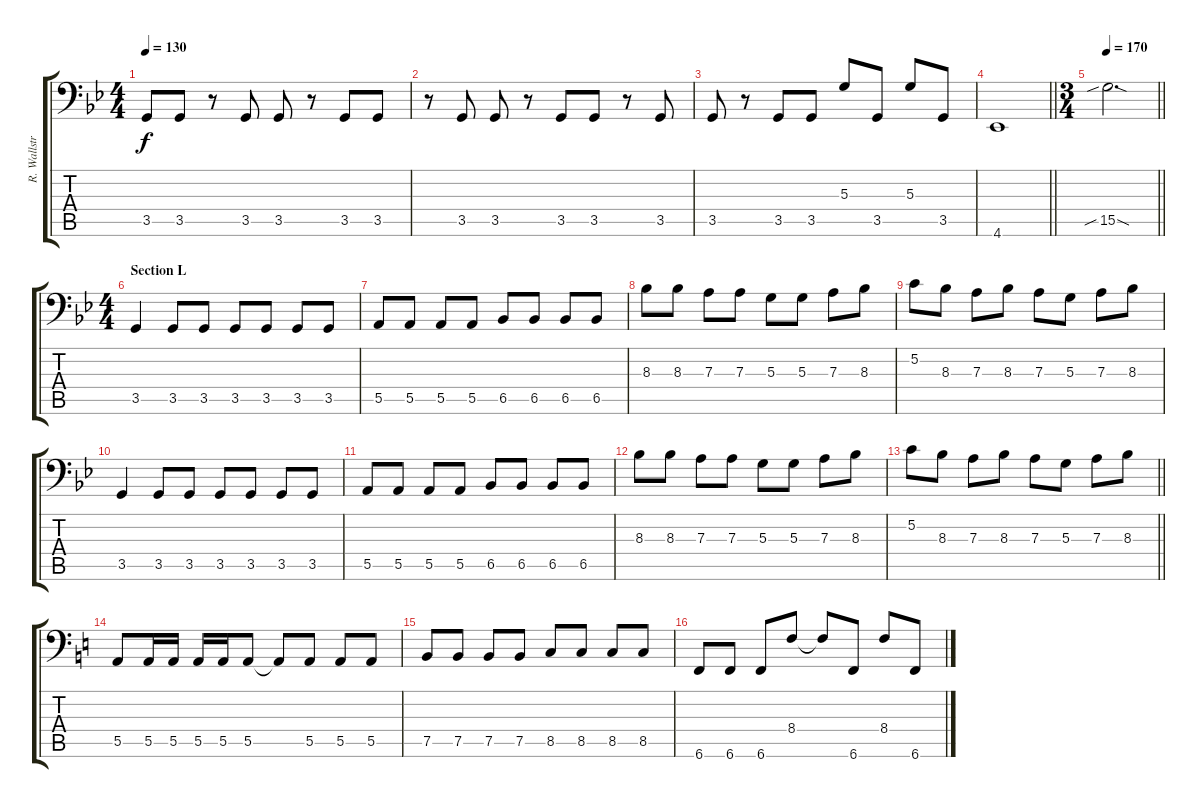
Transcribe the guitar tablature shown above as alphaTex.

\track ("R. Wallström (Bass)" "R. Wallstr") {instrument electricbassfinger}
\staff {score tabs}
\tuning (C3 G2 D2 A1 E1 B0) {hide}
\ts (4 4)
\tempo 130
\clef f4
\ks gminor
3.5.8{dy f} 3.5.8 r.8 3.5.8 3.5.8 r.8 3.5.8 3.5.8 |
r.8 3.5.8 3.5.8 r.8 3.5.8 3.5.8 r.8 3.5.8 |
3.5.8 r.8 3.5.8 3.5.8 5.3.8 3.5.8 5.3.8 3.5.8 |
\barLineRight lightlight
4.6.1 |
\ts (3 4)
\tempo 170
\barLineRight lightlight
15.5{sib sod}.2{d} |
\ts (4 4)
\section ("" "Section L")
3.5.4 3.5.8 3.5.8 3.5.8 3.5.8 3.5.8 3.5.8 |
5.5.8 5.5.8 5.5.8 5.5.8 6.5.8 6.5.8 6.5.8 6.5.8 |
8.3.8 8.3.8 7.3.8 7.3.8 5.3.8 5.3.8 7.3.8 8.3.8 |
5.2.8 8.3.8 7.3.8 8.3.8 7.3.8 5.3.8 7.3.8 8.3.8 |
3.5.4 3.5.8 3.5.8 3.5.8 3.5.8 3.5.8 3.5.8 |
5.5.8 5.5.8 5.5.8 5.5.8 6.5.8 6.5.8 6.5.8 6.5.8 |
8.3.8 8.3.8 7.3.8 7.3.8 5.3.8 5.3.8 7.3.8 8.3.8 |
\barLineRight lightlight
5.2.8 8.3.8 7.3.8 8.3.8 7.3.8 5.3.8 7.3.8 8.3.8 |
\ks aminor
5.5.8 5.5.16 5.5.16 5.5.16 5.5.16 5.5.8 5.5{t}.8 5.5.8 5.5.8 5.5.8 |
7.5.8 7.5.8 7.5.8 7.5.8 8.5.8 8.5.8 8.5.8 8.5.8 |
6.6.8 6.6.8 6.6.8 8.4.8 8.4{t}.8 6.6.8 8.4.8 6.6.8
